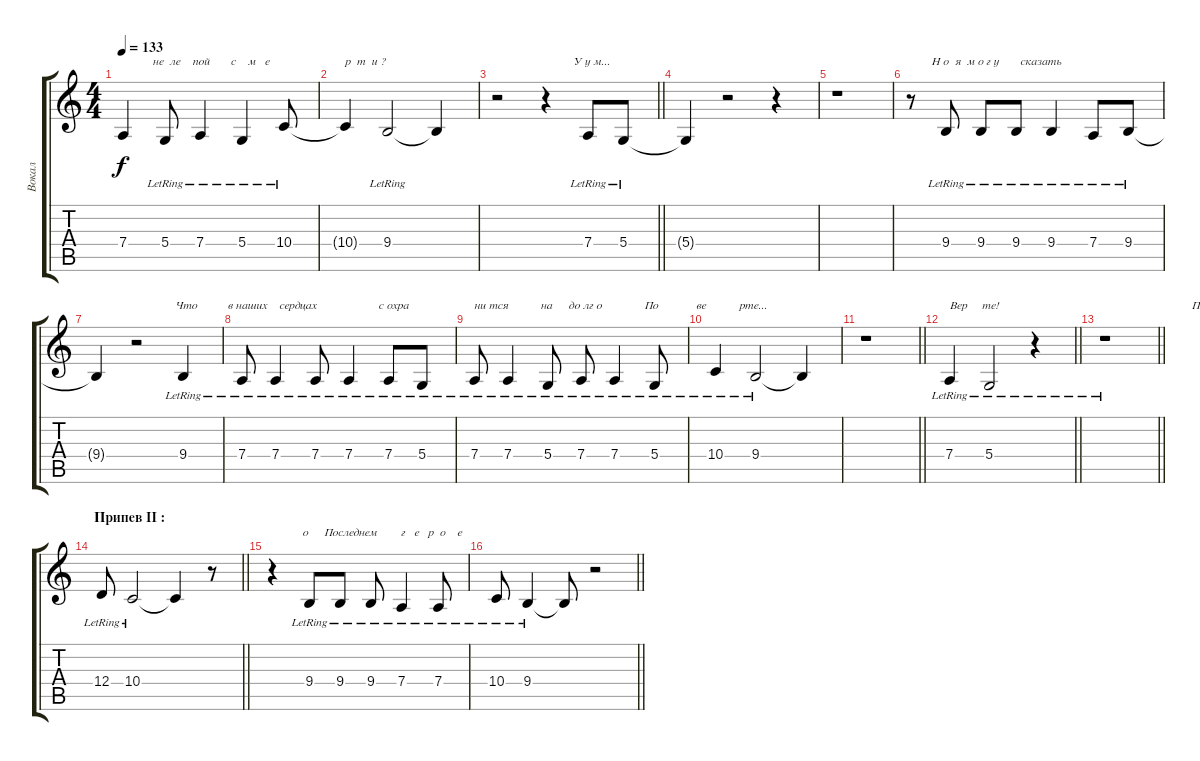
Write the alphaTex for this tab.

\track ("Вокал" "Вокал") {instrument lead6voice}
\staff {score tabs}
\tuning (E4 B3 G3 D3 A2 E2) {hide}
\ts (4 4)
\tempo 133
\clef g2
\ks c
7.4{t}.4{txt "          не  ле    пой       с    м   е" dy f} 5.4{lr}.8 7.4{lr}.4 5.4{lr}.4 10.4{lr}.8 |
10.4{t}.4{txt "р  т  и ?"} 9.4{lr}.2 9.4{t}.4 |
\barLineRight lightlight
r.2 r.4{txt "         У у м..."} 7.4{lr}.8 5.4{lr}.8 |
5.4{t}.4 r.2 r.4 |
r.1 |
r.8{txt "       Н о  я  м о г у       сказать "} 9.4{lr}.8 9.4{lr}.8 9.4{lr}.8 9.4{lr}.4 7.4{lr}.8 9.4{lr}.8 |
9.4{t}.4 r.2{txt "             Что"} 9.4{lr}.4{txt "               в наших    сердцах"} |
7.4{lr}.8 7.4{lr}.4 7.4{lr}.8 7.4{lr}.4{txt "          с охра "} 7.4{lr}.8 5.4{lr}.8 |
7.4{lr}.8{txt "ни тся"} 7.4{lr}.4{txt "           на"} 5.4{lr}.8{txt "       до лг о"} 7.4{lr}.8 7.4{lr}.4{txt "          По"} 5.4{lr}.8{txt "              ве"} |
10.4{lr}.4{txt "        рте..."} 9.4{lr}.2 9.4{t}.4 |
\barLineRight lightlight
r.1{txt "                            Вер     те!"} |
\barLineRight lightlight
7.4{lr}.4 5.4{lr}.2 r.4 |
\barLineRight lightlight
r.1{txt "                             Память"} |
\section ("" "Припев II :")
\barLineRight lightlight
12.4{lr}.8 10.4{lr}.2 10.4{t}.4 r.8 |
r.4{txt "          о"} 9.4{lr}.8{txt "     Последнем        г   е   р  о    е"} 9.4{lr}.8 9.4{lr}.8 7.4{lr}.4 7.4{lr}.8 |
\barLineRight lightlight
10.4{lr}.8 9.4{lr}.4 9.4{t}.8 r.2
